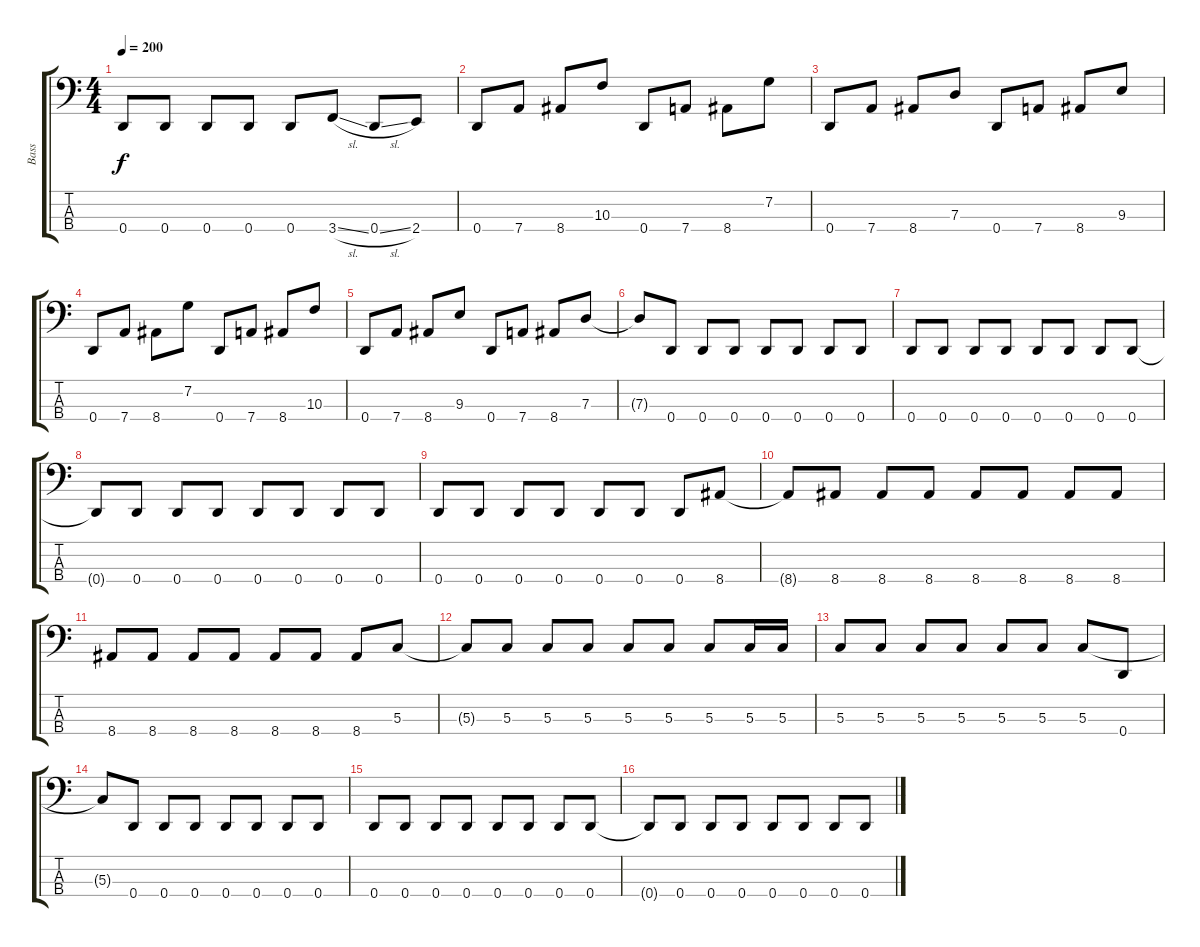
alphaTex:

\track ("Bass" "Bass") {instrument electricbasspick}
\staff {score tabs}
\tuning (F2 C2 G1 D1) {hide}
\ts (4 4)
\tempo 200
\clef f4
\ks c
0.4.8{dy f} 0.4.8 0.4.8 0.4.8 0.4.8 3.4{sl}.8 0.4{sl}.8 2.4.8 |
0.4.8 7.4.8 8.4.8 10.3.8 0.4.8 7.4.8 8.4.8 7.2.8 |
0.4.8 7.4.8 8.4.8 7.3.8 0.4.8 7.4.8 8.4.8 9.3.8 |
0.4.8 7.4.8 8.4.8 7.2.8 0.4.8 7.4.8 8.4.8 10.3.8 |
0.4.8 7.4.8 8.4.8 9.3.8 0.4.8 7.4.8 8.4.8 7.3.8 |
7.3{t}.8 0.4.8 0.4.8 0.4.8 0.4.8 0.4.8 0.4.8 0.4.8 |
0.4.8 0.4.8 0.4.8 0.4.8 0.4.8 0.4.8 0.4.8 0.4.8 |
0.4{t}.8 0.4.8 0.4.8 0.4.8 0.4.8 0.4.8 0.4.8 0.4.8 |
0.4.8 0.4.8 0.4.8 0.4.8 0.4.8 0.4.8 0.4.8 8.4.8 |
8.4{t}.8 8.4.8 8.4.8 8.4.8 8.4.8 8.4.8 8.4.8 8.4.8 |
8.4.8 8.4.8 8.4.8 8.4.8 8.4.8 8.4.8 8.4.8 5.3.8 |
5.3{t}.8 5.3.8 5.3.8 5.3.8 5.3.8 5.3.8 5.3.8 5.3.16 5.3.16 |
5.3.8 5.3.8 5.3.8 5.3.8 5.3.8 5.3.8 5.3.8 0.4.8 |
5.3{t}.8 0.4.8 0.4.8 0.4.8 0.4.8 0.4.8 0.4.8 0.4.8 |
0.4.8 0.4.8 0.4.8 0.4.8 0.4.8 0.4.8 0.4.8 0.4.8 |
0.4{t}.8 0.4.8 0.4.8 0.4.8 0.4.8 0.4.8 0.4.8 0.4.8
